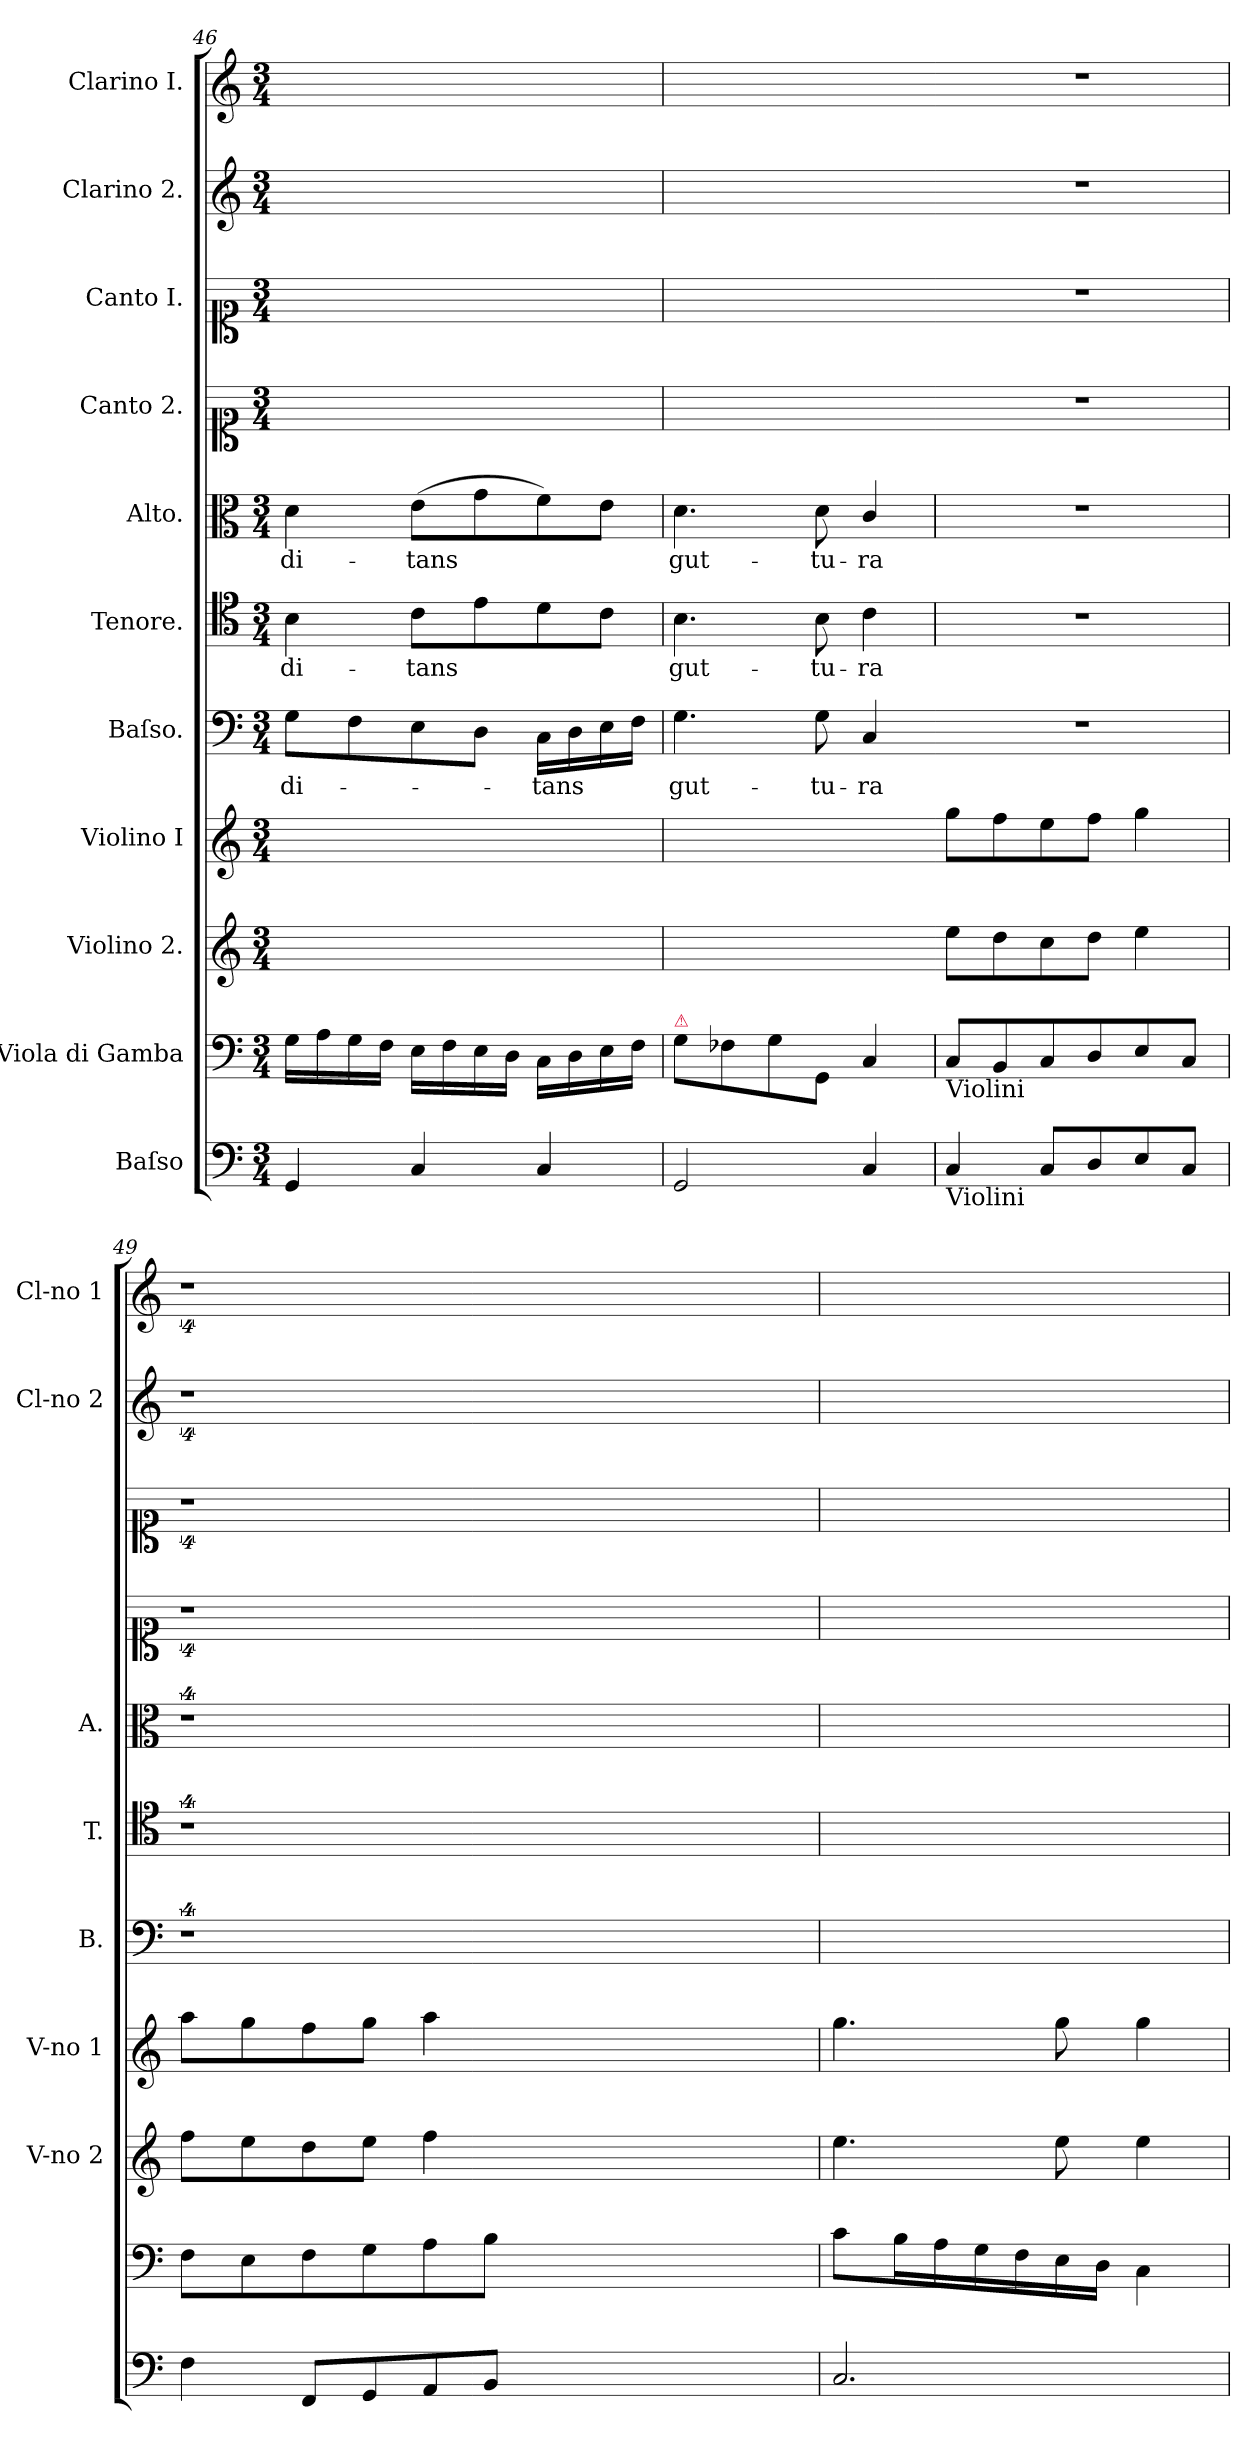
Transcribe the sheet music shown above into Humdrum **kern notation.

**kern	**kern	**kern	**kern	**kern	**text	**kern	**text	**kern	**text	**kern	**kern	**kern	**kern
*part11	*part10	*part9	*part8	*part7	*part7	*part6	*part6	*part5	*part5	*part4	*part3	*part2	*part1
*staff11	*staff10	*staff9	*staff8	*staff7	*staff7	*staff6	*staff6	*staff5	*staff5	*staff4	*staff3	*staff2	*staff1
*I"Baſso	*I"Viola di Gamba	*I"Violino 2.	*I"Violino I	*I"Baſso.	*	*I"Tenore.	*	*I"Alto.	*	*I"Canto 2.	*I"Canto I.	*I"Clarino 2.	*I"Clarino I.
*	*	*I'V-no 2	*I'V-no 1	*I'B.	*	*I'T.	*	*I'A.	*	*	*	*I'Cl-no 2	*I'Cl-no 1
*clefF4	*clefF4	*clefG2	*clefG2	*clefF4	*	*clefC4	*	*clefC3	*	*clefC1	*clefC1	*clefG2	*clefG2
*k[]	*k[]	*k[]	*k[]	*k[]	*	*k[]	*	*k[]	*	*k[]	*k[]	*k[]	*k[]
*C:	*C:	*C:	*C:	*C:	*	*C:	*	*C:	*	*C:	*C:	*C:	*C:
*M3/4	*M3/4	*M3/4	*M3/4	*M3/4	*	*M3/4	*	*M3/4	*	*M3/4	*M3/4	*M3/4	*M3/4
=46	=46	=46	=46	=46	=46	=46	=46	=46	=46	=46	=46	=46	=46
4GG/	16G\LL	2.ryy	2.ryy	8G\L	di-	4B\	di-	4d\	di-	2.ryy	2.ryy	2.ryy	2.ryy
.	16A\	.	.	.	.	.	.	.	.	.	.	.	.
.	16G\	.	.	8F\	.	.	.	.	.	.	.	.	.
.	16F\JJ	.	.	.	.	.	.	.	.	.	.	.	.
4C/	16E\LL	.	.	8E\	.	8c\L	-tans	(>8e\L	-tans	.	.	.	.
.	16F\	.	.	.	.	.	.	.	.	.	.	.	.
.	16E\	.	.	8D\J	.	8e\	.	8g\	.	.	.	.	.
.	16D\JJ	.	.	.	.	.	.	.	.	.	.	.	.
4C/	16C\LL	.	.	16C\LL	-tans	8d\	.	8f\)	.	.	.	.	.
.	16D\	.	.	16D\	.	.	.	.	.	.	.	.	.
.	16E\	.	.	16E\	.	8c\J	.	8e\J	.	.	.	.	.
.	16F\JJ	.	.	16F\JJ	.	.	.	.	.	.	.	.	.
=47	=47	=47	=47	=47	=47	=47	=47	=47	=47	=47	=47	=47	=47
!	!LO:TX:a:color=crimson:t=⚠	!	!	!	!	!	!	!	!	!	!	!	!
2GG/	8G\L	2.ryy	2.ryy	4.G\	gut-	4.B\	gut-	4.d\	gut-	2.ryy	2.ryy	2.ryy	2.ryy
.	8F-X\	.	.	.	.	.	.	.	.	.	.	.	.
.	8G\	.	.	.	.	.	.	.	.	.	.	.	.
.	8GG/J	.	.	8G\	-tu-	8B\	-tu-	8d\	-tu-	.	.	.	.
4C/	4C/	.	.	4C/	-ra	4c\	-ra	4c/	-ra	.	.	.	.
=48	=48	=48-	=48-	=48-	=48	=48	=48	=48	=48	=48	=48	=48	=48
!	!LO:TX:b:t=Violini	!	!	!	!	!	!	!	!	!	!	!	!
!LO:TX:b:t=Violini	!	!	!	!	!	!	!	!	!	!	!	!	!
4C/	8C/L	8ee\L	8gg\L	2.r	.	2.r	.	2.r	.	2.r	2.r	2.r	2.r
.	8BB/	8dd\	8ff\	.	.	.	.	.	.	.	.	.	.
8C/L	8C/	8cc\	8ee\	.	.	.	.	.	.	.	.	.	.
8D/	8D/	8dd\J	8ff\J	.	.	.	.	.	.	.	.	.	.
8E/	8E/	4ee\	4gg\	.	.	.	.	.	.	.	.	.	.
8C/J	8C/J	.	.	.	.	.	.	.	.	.	.	.	.
=49	=49	=49	=49	=49	=49	=49	=49	=49	=49	=49	=49	=49	=49
4F\	8F\L	8ff\L	8aa\L	4%9r	.	4%9r	.	4%9r	.	4%9r	4%9r	4%9r	4%9r
.	8E\	8ee\	8gg\	.	.	.	.	.	.	.	.	.	.
8FF/L	8F\	8dd\	8ff\	.	.	.	.	.	.	.	.	.	.
8GG/	8G\	8ee\J	8gg\J	.	.	.	.	.	.	.	.	.	.
8AA/	8A\	4ff\	4aa\	.	.	.	.	.	.	.	.	.	.
8BB/J	8B\J	.	.	.	.	.	.	.	.	.	.	.	.
1.ryy	1.ryy	1.ryy	1.ryy	.	.	.	.	.	.	.	.	.	.
=50	=50	=50	=50	=50	=50	=50	=50	=50	=50	=50	=50	=50	=50
2.C/	8c\L	4.ee\	4.gg\	2.ryy	.	2.ryy	.	2.ryy	.	2.ryy	2.ryy	2.ryy	2.ryy
.	16B\L	.	.	.	.	.	.	.	.	.	.	.	.
.	16A\	.	.	.	.	.	.	.	.	.	.	.	.
.	16G\	.	.	.	.	.	.	.	.	.	.	.	.
.	16F\	.	.	.	.	.	.	.	.	.	.	.	.
.	16E\	8ee\	8gg\	.	.	.	.	.	.	.	.	.	.
.	16D\JJ	.	.	.	.	.	.	.	.	.	.	.	.
.	4C\	4ee\	4gg\	.	.	.	.	.	.	.	.	.	.
=	=	=	=	=	=	=	=	=	=	=	=	=	=
*-	*-	*-	*-	*-	*-	*-	*-	*-	*-	*-	*-	*-	*-
